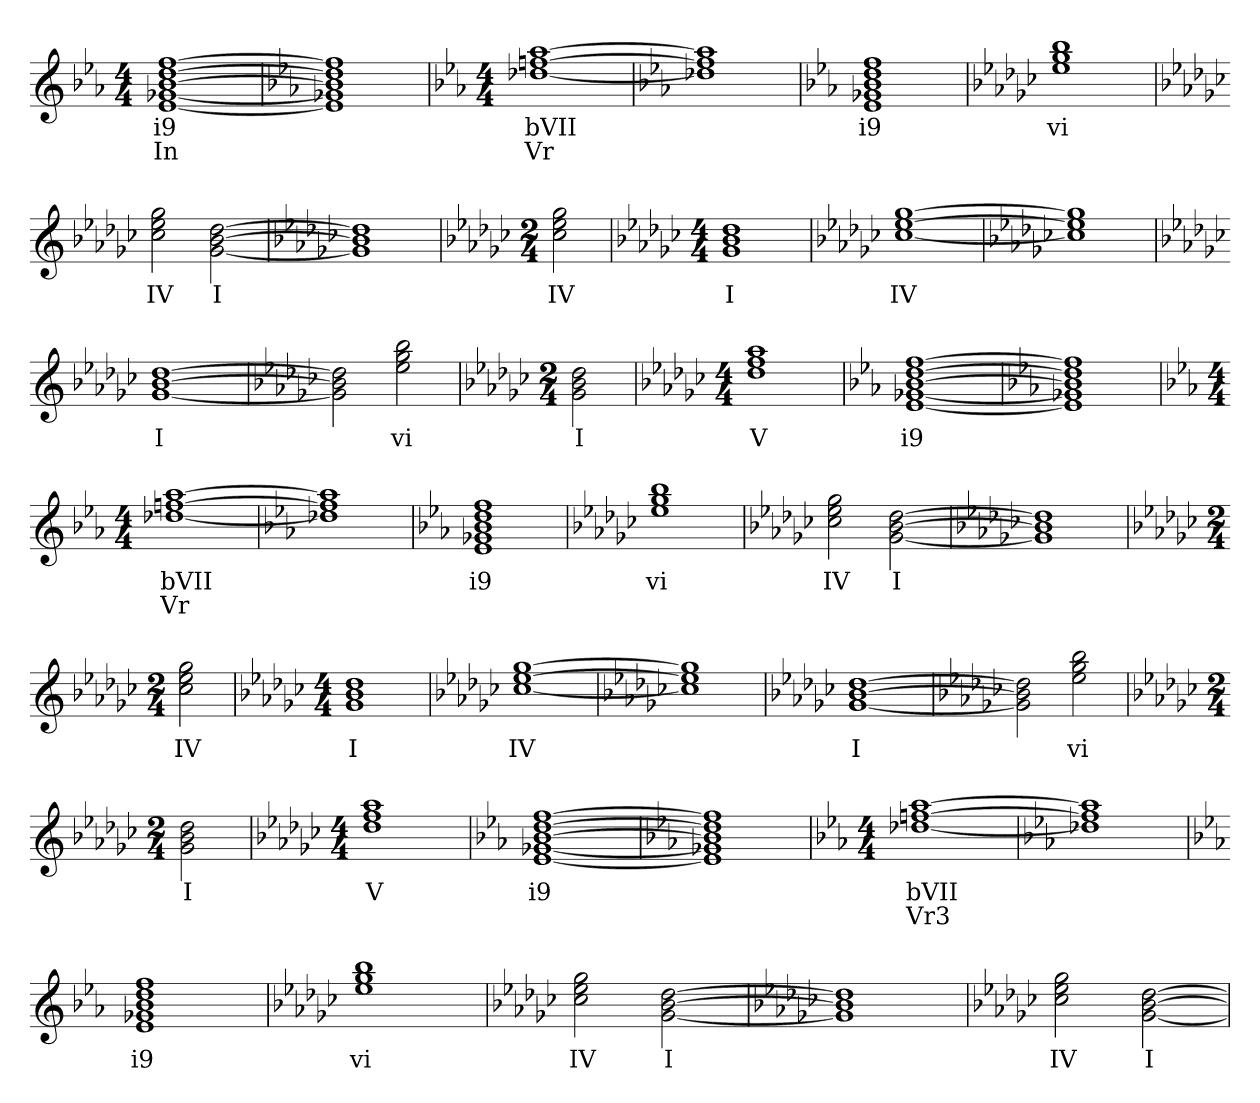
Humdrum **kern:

**kern	**text	**text
*part1	*part1	*part1
*staff1	*staff1	*staff1
*k[b-e-a-]	*	*
*E-:	*	*
*M4/4	*	*
=	=	=
[1e- [1g-X [1b- [1dd [1ff	i9	In
=	=	=
*k[b-e-a-]	*	*
*E-:	*	*
1e-] 1g-X] 1b-] 1dd] 1ff]	.	.
=	=	=
*k[b-e-a-]	*	*
*E-:	*	*
*M4/4	*	*
[1dd-X [1ffn [1aa-	bVII	Vr
=	=	=
*k[b-e-a-]	*	*
*E-:	*	*
1dd-X] 1ffn] 1aa-]	.	.
=	=	=
*k[b-e-a-]	*	*
*E-:	*	*
1e- 1g-X 1b- 1dd 1ff	i9	.
=	=	=
*k[b-e-a-d-g-c-]	*	*
*G-:	*	*
1ee- 1gg- 1bb-	vi	.
=	=	=
*k[b-e-a-d-g-c-]	*	*
*G-:	*	*
2cc- 2ee- 2gg-	IV	.
[2g- [2b- [2dd-	I	.
=	=	=
*k[b-e-a-d-g-c-]	*	*
*G-:	*	*
1g-] 1b-] 1dd-]	.	.
=	=	=
*k[b-e-a-d-g-c-]	*	*
*G-:	*	*
*M2/4	*	*
2cc- 2ee- 2gg-	IV	.
=	=	=
*k[b-e-a-d-g-c-]	*	*
*G-:	*	*
*M4/4	*	*
1g- 1b- 1dd-	I	.
=	=	=
*k[b-e-a-d-g-c-]	*	*
*G-:	*	*
[1cc- [1ee- [1gg-	IV	.
=	=	=
*k[b-e-a-d-g-c-]	*	*
*G-:	*	*
1cc-] 1ee-] 1gg-]	.	.
=	=	=
*k[b-e-a-d-g-c-]	*	*
*G-:	*	*
[1g- [1b- [1dd-	I	.
=	=	=
*k[b-e-a-d-g-c-]	*	*
*G-:	*	*
2g-] 2b-] 2dd-]	.	.
2ee- 2gg- 2bb-	vi	.
=	=	=
*k[b-e-a-d-g-c-]	*	*
*G-:	*	*
*M2/4	*	*
2g- 2b- 2dd-	I	.
=	=	=
*k[b-e-a-d-g-c-]	*	*
*G-:	*	*
*M4/4	*	*
1dd- 1ff 1aa-	V	.
=	=	=
*k[b-e-a-]	*	*
*E-:	*	*
[1e- [1g-X [1b- [1dd [1ff	i9	.
=	=	=
*k[b-e-a-]	*	*
*E-:	*	*
1e-] 1g-X] 1b-] 1dd] 1ff]	.	.
=	=	=
*k[b-e-a-]	*	*
*E-:	*	*
*M4/4	*	*
[1dd-X [1ffn [1aa-	bVII	Vr
=	=	=
*k[b-e-a-]	*	*
*E-:	*	*
1dd-X] 1ffn] 1aa-]	.	.
=	=	=
*k[b-e-a-]	*	*
*E-:	*	*
1e- 1g-X 1b- 1dd 1ff	i9	.
=	=	=
*k[b-e-a-d-g-c-]	*	*
*G-:	*	*
1ee- 1gg- 1bb-	vi	.
=	=	=
*k[b-e-a-d-g-c-]	*	*
*G-:	*	*
2cc- 2ee- 2gg-	IV	.
[2g- [2b- [2dd-	I	.
=	=	=
*k[b-e-a-d-g-c-]	*	*
*G-:	*	*
1g-] 1b-] 1dd-]	.	.
=	=	=
*k[b-e-a-d-g-c-]	*	*
*G-:	*	*
*M2/4	*	*
2cc- 2ee- 2gg-	IV	.
=	=	=
*k[b-e-a-d-g-c-]	*	*
*G-:	*	*
*M4/4	*	*
1g- 1b- 1dd-	I	.
=	=	=
*k[b-e-a-d-g-c-]	*	*
*G-:	*	*
[1cc- [1ee- [1gg-	IV	.
=	=	=
*k[b-e-a-d-g-c-]	*	*
*G-:	*	*
1cc-] 1ee-] 1gg-]	.	.
=	=	=
*k[b-e-a-d-g-c-]	*	*
*G-:	*	*
[1g- [1b- [1dd-	I	.
=	=	=
*k[b-e-a-d-g-c-]	*	*
*G-:	*	*
2g-] 2b-] 2dd-]	.	.
2ee- 2gg- 2bb-	vi	.
=	=	=
*k[b-e-a-d-g-c-]	*	*
*G-:	*	*
*M2/4	*	*
2g- 2b- 2dd-	I	.
=	=	=
*k[b-e-a-d-g-c-]	*	*
*G-:	*	*
*M4/4	*	*
1dd- 1ff 1aa-	V	.
=	=	=
*k[b-e-a-]	*	*
*E-:	*	*
[1e- [1g-X [1b- [1dd [1ff	i9	.
=	=	=
*k[b-e-a-]	*	*
*E-:	*	*
1e-] 1g-X] 1b-] 1dd] 1ff]	.	.
=	=	=
*k[b-e-a-]	*	*
*E-:	*	*
*M4/4	*	*
[1dd-X [1ffn [1aa-	bVII	Vr3
=	=	=
*k[b-e-a-]	*	*
*E-:	*	*
1dd-X] 1ffn] 1aa-]	.	.
=	=	=
*k[b-e-a-]	*	*
*E-:	*	*
1e- 1g-X 1b- 1dd 1ff	i9	.
=	=	=
*k[b-e-a-d-g-c-]	*	*
*G-:	*	*
1ee- 1gg- 1bb-	vi	.
=	=	=
*k[b-e-a-d-g-c-]	*	*
*G-:	*	*
2cc- 2ee- 2gg-	IV	.
[2g- [2b- [2dd-	I	.
=	=	=
*k[b-e-a-d-g-c-]	*	*
*G-:	*	*
1g-] 1b-] 1dd-]	.	.
=	=	=
*k[b-e-a-d-g-c-]	*	*
*G-:	*	*
2cc- 2ee- 2gg-	IV	.
[2g- [2b- [2dd-	I	.
=	=	=
*-	*-	*-
